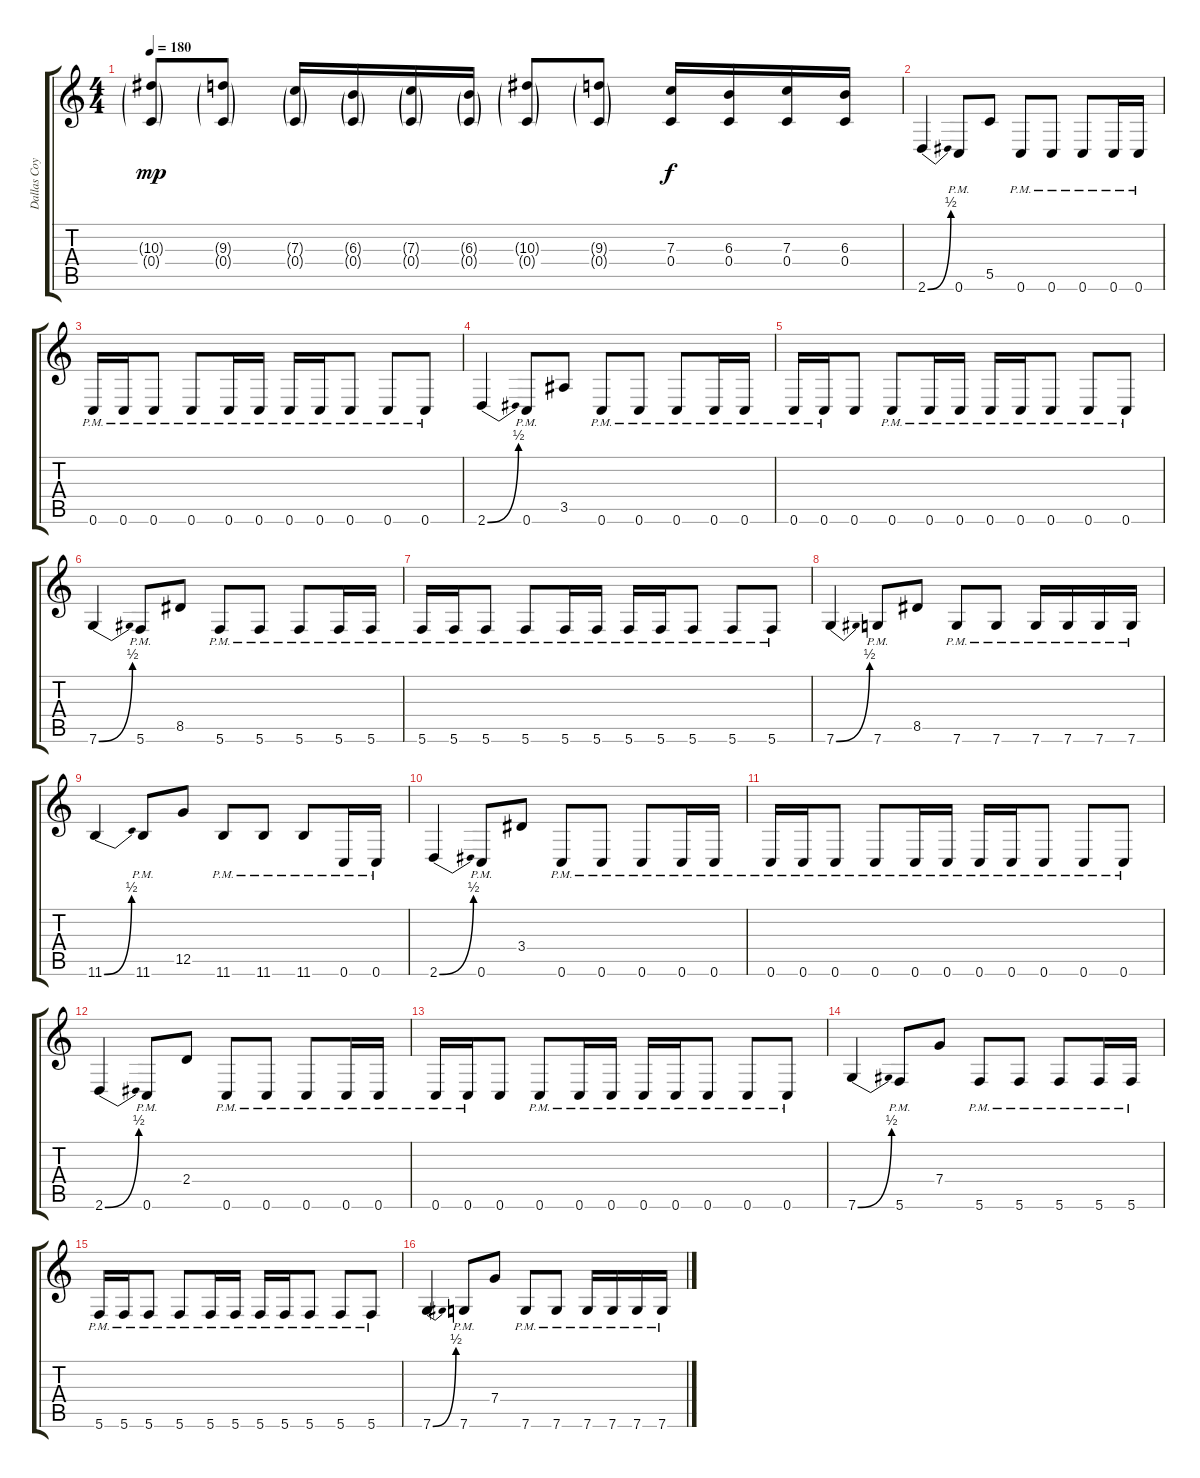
\track ("Dallas Coyle" "Dallas Coy") {instrument distortionguitar}
\staff {score tabs}
\tuning (D4 A3 F3 C3 G2 C2) {hide}
\ts (4 4)
\tempo 180
\clef g2
\ks c
(10.3{g} 0.4{g}).8{dy mp instrument distortionguitar} (9.3{g} 0.4{g}).8 (7.3{g} 0.4{g}).16 (6.3{g} 0.4{g}).16 (7.3{g} 0.4{g}).16 (6.3{g} 0.4{g}).16 (10.3{g} 0.4{g}).8 (9.3{g} 0.4{g}).8 (7.3 0.4).16{dy f} (6.3 0.4).16 (7.3 0.4).16 (6.3 0.4).16 |
2.6{be (bend 0 0 60 2)}.4 0.6{pm}.8 5.5.8 0.6{pm}.8 0.6{pm}.8 0.6{pm}.8 0.6{pm}.16 0.6{pm}.16 |
0.6{pm}.16 0.6{pm}.16 0.6{pm}.8 0.6{pm}.8 0.6{pm}.16 0.6{pm}.16 0.6{pm}.16 0.6{pm}.16 0.6{pm}.8 0.6{pm}.8 0.6{pm}.8 |
2.6{be (bend 0 0 60 2)}.4 0.6{pm}.8 3.5.8 0.6{pm}.8 0.6{pm}.8 0.6{pm}.8 0.6{pm}.16 0.6{pm}.16 |
0.6{pm}.16 0.6{pm}.16 0.6.8 0.6{pm}.8 0.6{pm}.16 0.6{pm}.16 0.6{pm}.16 0.6{pm}.16 0.6{pm}.8 0.6{pm}.8 0.6{pm}.8 |
7.6{be (bend 0 0 60 2)}.4 5.6{pm}.8 8.5.8 5.6{pm}.8 5.6{pm}.8 5.6{pm}.8 5.6{pm}.16 5.6{pm}.16 |
5.6{pm}.16 5.6{pm}.16 5.6{pm}.8 5.6{pm}.8 5.6{pm}.16 5.6{pm}.16 5.6{pm}.16 5.6{pm}.16 5.6{pm}.8 5.6{pm}.8 5.6{pm}.8 |
7.6{be (bend 0 0 60 2)}.4 7.6{pm}.8 8.5.8 7.6{pm}.8 7.6{pm}.8 7.6{pm}.16 7.6{pm}.16 7.6{pm}.16 7.6{pm}.16 |
11.6{be (bend 0 0 60 2)}.4 11.6{pm}.8 12.5.8 11.6{pm}.8 11.6{pm}.8 11.6{pm}.8 0.6{pm}.16 0.6{pm}.16 |
2.6{be (bend 0 0 60 2)}.4 0.6{pm}.8 3.4.8 0.6{pm}.8 0.6{pm}.8 0.6{pm}.8 0.6{pm}.16 0.6{pm}.16 |
0.6{pm}.16 0.6{pm}.16 0.6{pm}.8 0.6{pm}.8 0.6{pm}.16 0.6{pm}.16 0.6{pm}.16 0.6{pm}.16 0.6{pm}.8 0.6{pm}.8 0.6{pm}.8 |
2.6{be (bend 0 0 60 2)}.4 0.6{pm}.8 2.4.8 0.6{pm}.8 0.6{pm}.8 0.6{pm}.8 0.6{pm}.16 0.6{pm}.16 |
0.6{pm}.16 0.6{pm}.16 0.6.8 0.6{pm}.8 0.6{pm}.16 0.6{pm}.16 0.6{pm}.16 0.6{pm}.16 0.6{pm}.8 0.6{pm}.8 0.6{pm}.8 |
7.6{be (bend 0 0 60 2)}.4 5.6{pm}.8 7.4.8 5.6{pm}.8 5.6{pm}.8 5.6{pm}.8 5.6{pm}.16 5.6{pm}.16 |
5.6{pm}.16 5.6{pm}.16 5.6{pm}.8 5.6{pm}.8 5.6{pm}.16 5.6{pm}.16 5.6{pm}.16 5.6{pm}.16 5.6{pm}.8 5.6{pm}.8 5.6{pm}.8 |
7.6{be (bend 0 0 60 2)}.4 7.6{pm}.8 7.4.8 7.6{pm}.8 7.6{pm}.8 7.6{pm}.16 7.6{pm}.16 7.6{pm}.16 7.6{pm}.16
